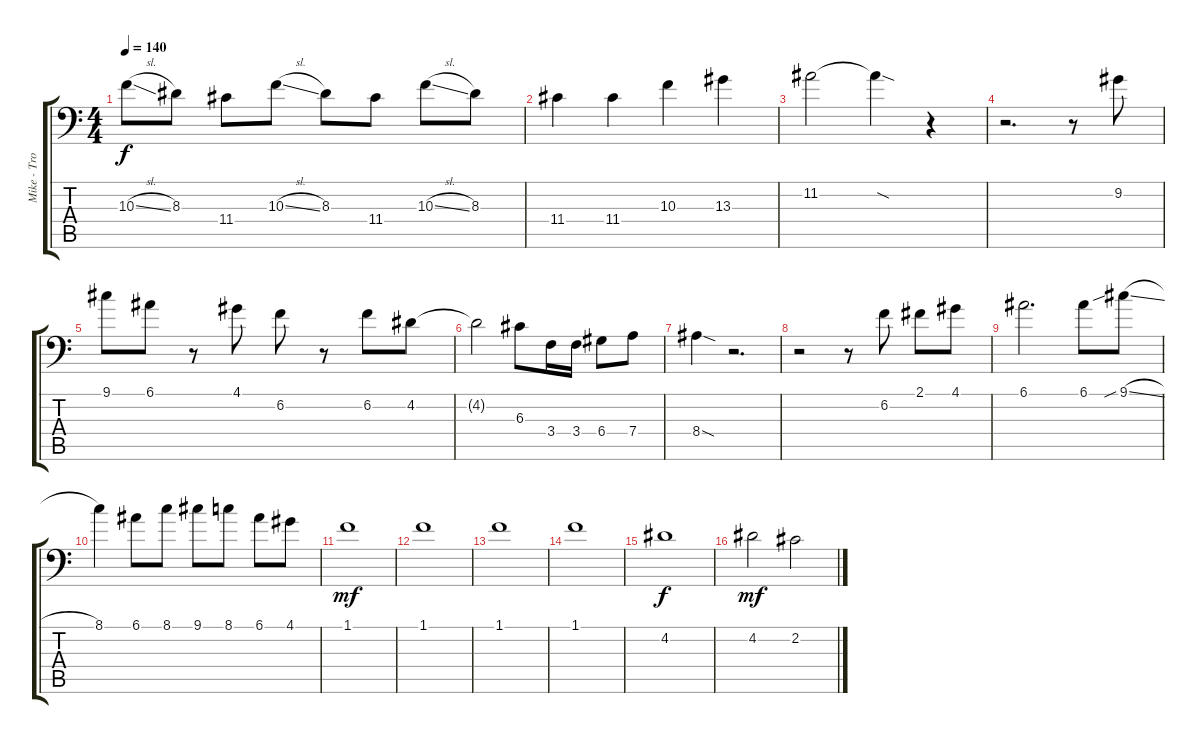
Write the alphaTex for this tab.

\track ("Mike - Trombone" "Mike - Tro") {instrument trombone}
\staff {score tabs}
\tuning (E4 B3 G3 D3 A2 A1) {hide}
\ts (4 4)
\tempo 140
\clef f4
\ks c
10.3{sl}.8{dy f} 8.3.8 11.4.8 10.3{sl}.8 8.3.8 11.4.8 10.3{sl}.8 8.3.8 |
11.4.4 11.4.4 10.3.4 13.3.4 |
11.2.2 11.2{sod t}.4 r.4 |
r.2{d} r.8 9.2.8 |
9.1.8 6.1.8 r.8 4.1.8 6.2.8 r.8 6.2.8 4.2.8 |
4.2{t}.2 6.3.8 3.4.16 3.4.16 6.4.8 7.4.8 |
8.4{sod}.4 r.2{d} |
r.2 r.8 6.2.8 2.1.8 4.1.8 |
6.1.2{d} 6.1.8 9.1{sib sl}.8 |
8.1.4 6.1.8 8.1.8 9.1.8 8.1.8 6.1.8 4.1.8 |
1.1.1{dy mf} |
1.1.1 |
1.1.1 |
1.1.1 |
4.2.1{dy f} |
4.2.2{dy mf} 2.2.2
